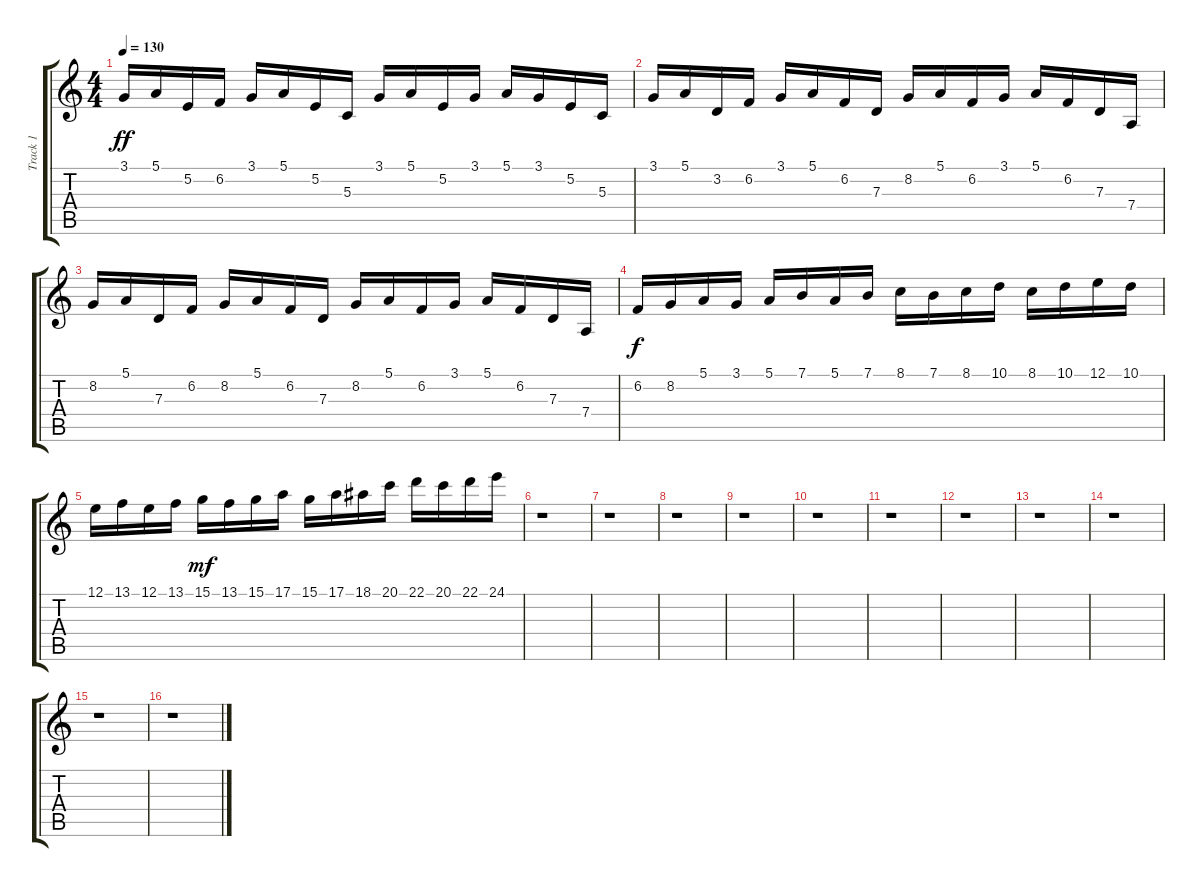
\track ("Track 1" "Track 1") {instrument lead2sawtooth}
\staff {score tabs}
\tuning (E4 B3 G3 D3 A2 E2) {hide}
\ts (4 4)
\tempo 130
\clef g2
\ks c
3.1.16{dy ff} 5.1.16 5.2.16 6.2.16 3.1.16 5.1.16 5.2.16 5.3.16 3.1.16 5.1.16 5.2.16 3.1.16 5.1.16 3.1.16 5.2.16 5.3.16 |
3.1.16 5.1.16 3.2.16 6.2.16 3.1.16 5.1.16 6.2.16 7.3.16 8.2.16 5.1.16 6.2.16 3.1.16 5.1.16 6.2.16 7.3.16 7.4.16 |
8.2.16 5.1.16 7.3.16 6.2.16 8.2.16 5.1.16 6.2.16 7.3.16 8.2.16 5.1.16 6.2.16 3.1.16 5.1.16 6.2.16 7.3.16 7.4.16 |
6.2.16{dy f} 8.2.16 5.1.16 3.1.16 5.1.16 7.1.16 5.1.16 7.1.16 8.1.16 7.1.16 8.1.16 10.1.16 8.1.16 10.1.16 12.1.16 10.1.16 |
12.1.16 13.1.16 12.1.16 13.1.16 15.1.16{dy mf} 13.1.16 15.1.16 17.1.16 15.1.16 17.1.16 18.1.16 20.1.16 22.1.16 20.1.16 22.1.16 24.1.16 |
r.1 |
r.1 |
r.1 |
r.1 |
r.1 |
r.1 |
r.1 |
r.1 |
r.1 |
r.1 |
r.1
